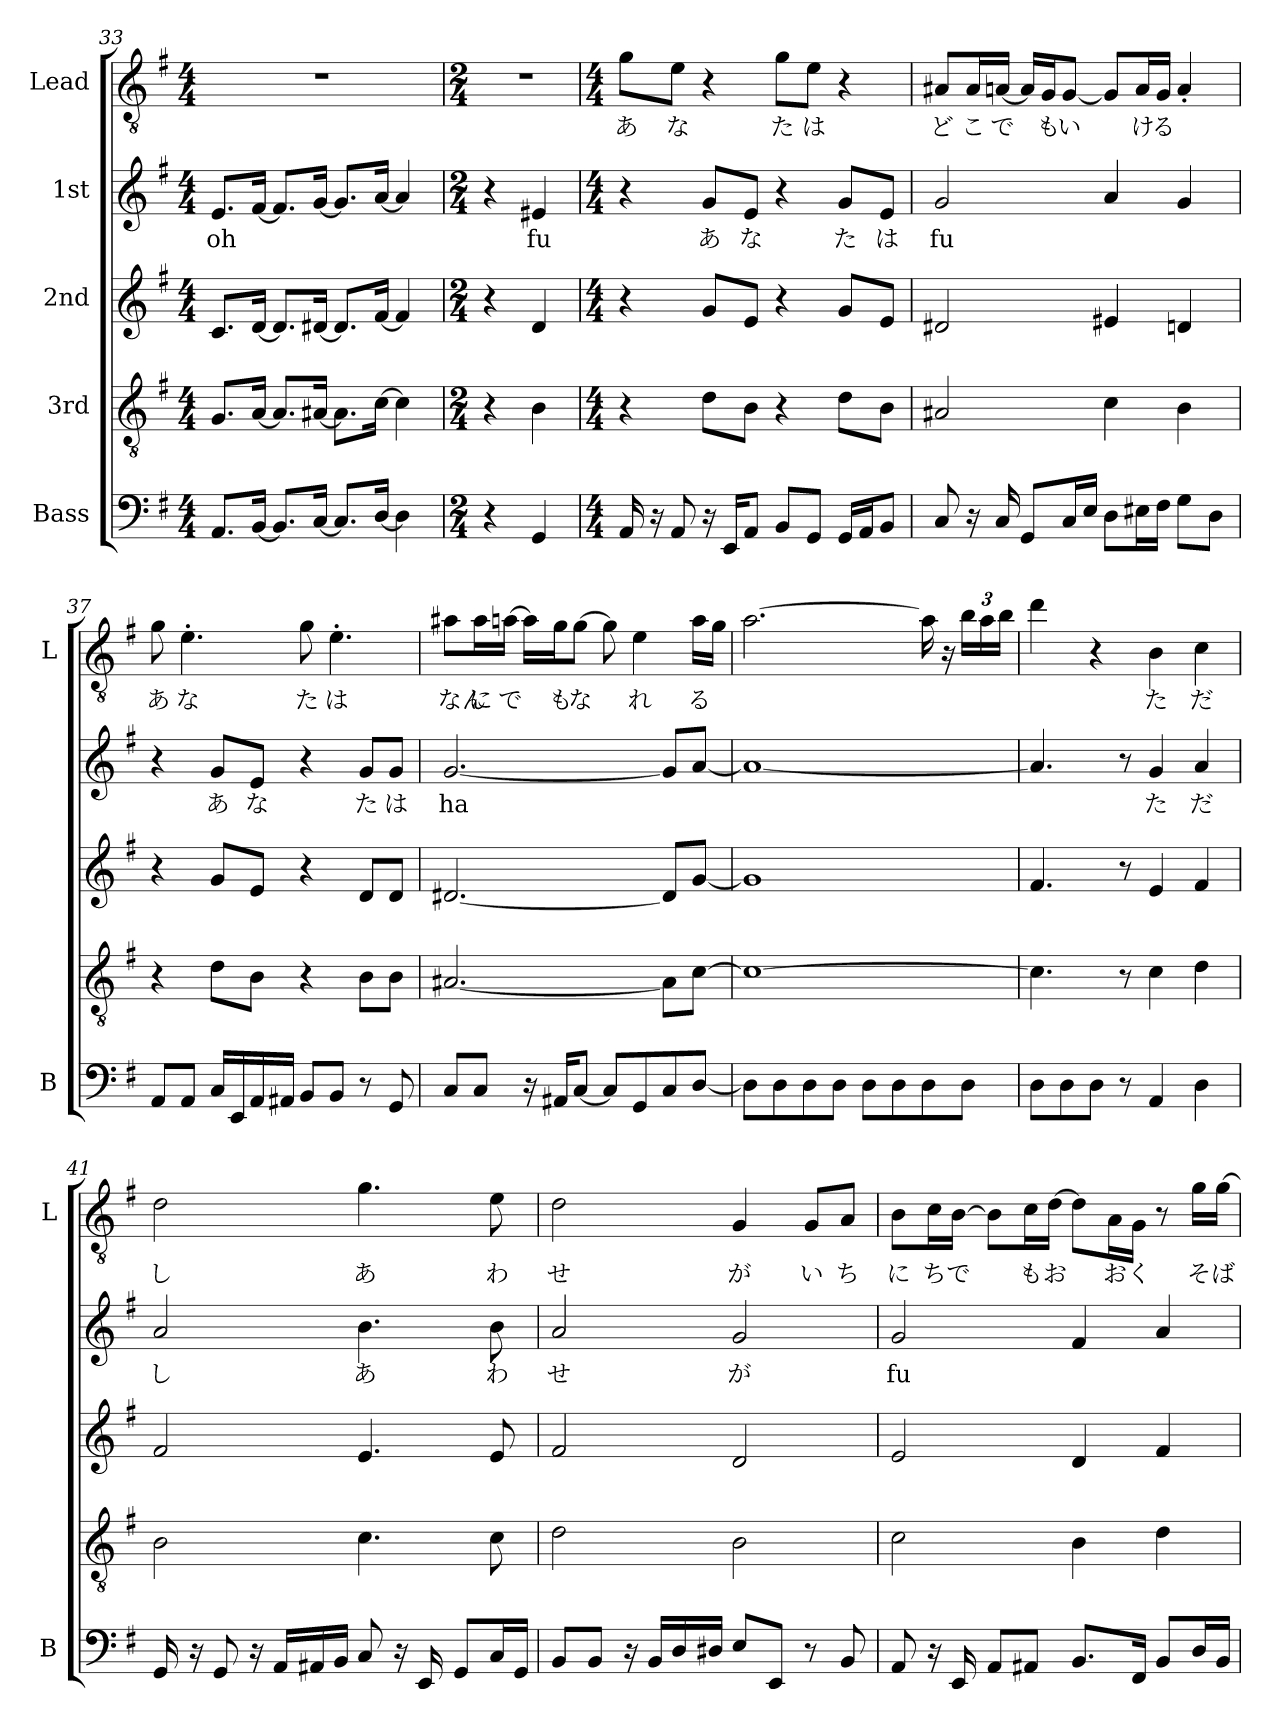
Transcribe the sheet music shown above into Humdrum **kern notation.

**kern	**kern	**kern	**kern	**text	**kern	**text
*part5	*part4	*part3	*part2	*part2	*part1	*part1
*staff5	*staff4	*staff3	*staff2	*staff2	*staff1	*staff1
*I"Bass	*I"3rd	*I"2nd	*I"1st	*	*I"Lead	*
*I'B	*	*	*	*	*I'L	*
*clefF4	*clefGv2	*clefG2	*clefG2	*	*clefGv2	*
*k[f#]	*k[f#]	*k[f#]	*k[f#]	*	*k[f#]	*
*M4/4	*M4/4	*M4/4	*M4/4	*	*M4/4	*
=33	=33	=33	=33	=33	=33	=33
8.AAL	8.GL	8.cL	8.eL	oh	1r	.
[16BBJk	[16AJk	[16dJk	[16f#Jk	.	.	.
8.BBL]	8.AL]	8.dL]	8.f#L]	.	.	.
[16CJk	[16A#XJk	[16d#XJk	[16gJk	.	.	.
8.CL]	8.A#L]	8.d#L]	8.gL]	.	.	.
[16DJk	[16cJk	[16f#Jk	[16aJk	.	.	.
4D]	4c]	4f#]	4a]	.	.	.
=34	=34	=34	=34	=34	=34	=34
*M2/4	*M2/4	*M2/4	*M2/4	*	*M2/4	*
4r	4r	4r	4r	.	2r	.
4GG	4B	4d	4e#X	fu	.	.
=35	=35	=35	=35	=35	=35	=35
*M4/4	*M4/4	*M4/4	*M4/4	*	*M4/4	*
16AA	4r	4r	4r	.	8gL	あ
16r	.	.	.	.	.	.
8AA	.	.	.	.	8eJ	な
16r	8dL	8gL	8gL	あ	4r	.
16EEKL	.	.	.	.	.	.
8AAJ	8BJ	8eJ	8eJ	な	.	.
8BBL	4r	4r	4r	.	8gL	た
8GGJ	.	.	.	.	8eJ	は
16GGLL	8dL	8gL	8gL	た	4r	.
16AAJ	.	.	.	.	.	.
8BBJ	8BJ	8eJ	8eJ	は	.	.
=36	=36	=36	=36	=36	=36	=36
8C	2A#X	2d#X	2g	fu	8A#XL	ど
16r	.	.	.	.	16A#L	こ
16C	.	.	.	.	[16AnJJ	で
8GGL	.	.	.	.	16ALL]	.
.	.	.	.	.	16GJ	も
16CL	.	.	.	.	[8GJ	い
16EJJ	.	.	.	.	.	.
8DL	4c	4e#X	4a	.	8GL]	.
16E#XL	.	.	.	.	16AL	け
16F#JJ	.	.	.	.	16GJJ	る
8GL	4B	4dn	4g	.	4A'	.
8DJ	.	.	.	.	.	.
=37	=37	=37	=37	=37	=37	=37
8AAL	4r	4r	4r	.	8g	あ
8AAJ	.	.	.	.	4.e'	な
16CLL	8dL	8gL	8gL	あ	.	.
16EE	.	.	.	.	.	.
16AA	8BJ	8eJ	8eJ	な	.	.
16AA#XJJ	.	.	.	.	.	.
8BBL	4r	4r	4r	.	8g	た
8BBJ	.	.	.	.	4.e'	は
8r	8BL	8dL	8gL	た	.	.
8GG	8BJ	8dJ	8gJ	は	.	.
=38	=38	=38	=38	=38	=38	=38
8CL	[2.A#X	[2.d#X	[2.g	ha	8a#XL	なん
8CJ	.	.	.	.	16a#L	に
.	.	.	.	.	[16anJJ	で
16r	.	.	.	.	16aLL]	.
16AA#XKL	.	.	.	.	16gJ	も
[8CJ	.	.	.	.	[8gJ	な
8CL]	.	.	.	.	8g]	.
8GG	.	.	.	.	4e	れ
8C	8A#L]	8d#L]	8gL]	.	.	.
[8DJ	[8cJ	[8gJ	[8aJ	.	16aLL	る
.	.	.	.	.	16gJJ	.
=39	=39	=39	=39	=39	=39	=39
8DL]	1c_	1g]	1a_	.	[2.a	.
8D	.	.	.	.	.	.
8D	.	.	.	.	.	.
8DJ	.	.	.	.	.	.
8DL	.	.	.	.	.	.
8D	.	.	.	.	.	.
8D	.	.	.	.	16a]	.
.	.	.	.	.	16r	.
8DJ	.	.	.	.	24bLL	.
.	.	.	.	.	24a	.
.	.	.	.	.	24bJJ	.
=40	=40	=40	=40	=40	=40	=40
8DL	4.c]	4.f#	4.a]	.	4dd	.
8D	.	.	.	.	.	.
8DJ	.	.	.	.	4r	.
8r	8r	8r	8r	.	.	.
4AA	4c	4e	4g	た	4B	た
4D	4d	4f#	4a	だ	4c	だ
=41	=41	=41	=41	=41	=41	=41
16GG	2B	2f#	2a	し	2d	し
16r	.	.	.	.	.	.
8GG	.	.	.	.	.	.
16r	.	.	.	.	.	.
16AALL	.	.	.	.	.	.
16AA#X	.	.	.	.	.	.
16BBJJ	.	.	.	.	.	.
8C	4.c	4.e	4.b	あ	4.g	あ
16r	.	.	.	.	.	.
16EE	.	.	.	.	.	.
8GGL	.	.	.	.	.	.
16CL	8c	8e	8b	わ	8e	わ
16GGJJ	.	.	.	.	.	.
=42	=42	=42	=42	=42	=42	=42
8BBL	2d	2f#	2a	せ	2d	せ
8BBJ	.	.	.	.	.	.
16r	.	.	.	.	.	.
16BBLL	.	.	.	.	.	.
16D	.	.	.	.	.	.
16D#XJJ	.	.	.	.	.	.
8EL	2B	2d	2g	が	4G	が
8EEJ	.	.	.	.	.	.
8r	.	.	.	.	8GL	い
8BB	.	.	.	.	8AJ	ち
=43	=43	=43	=43	=43	=43	=43
8AA	2c	2e	2g	fu	8BL	に
16r	.	.	.	.	16cL	ち
16EE	.	.	.	.	[16BJJ	で
8AAL	.	.	.	.	8BL]	.
8AA#XJ	.	.	.	.	16cL	も
.	.	.	.	.	[16dJJ	お
8.BBL	4B	4d	4f#	.	8dL]	.
.	.	.	.	.	16AL	お
16FF#Jk	.	.	.	.	16GJJ	く
8BBL	4d	4f#	4a	.	8r	.
16DL	.	.	.	.	16gLL	そ
16BBJJ	.	.	.	.	[16gJJ	ば
=	=	=	=	=	=	=
*-	*-	*-	*-	*-	*-	*-
